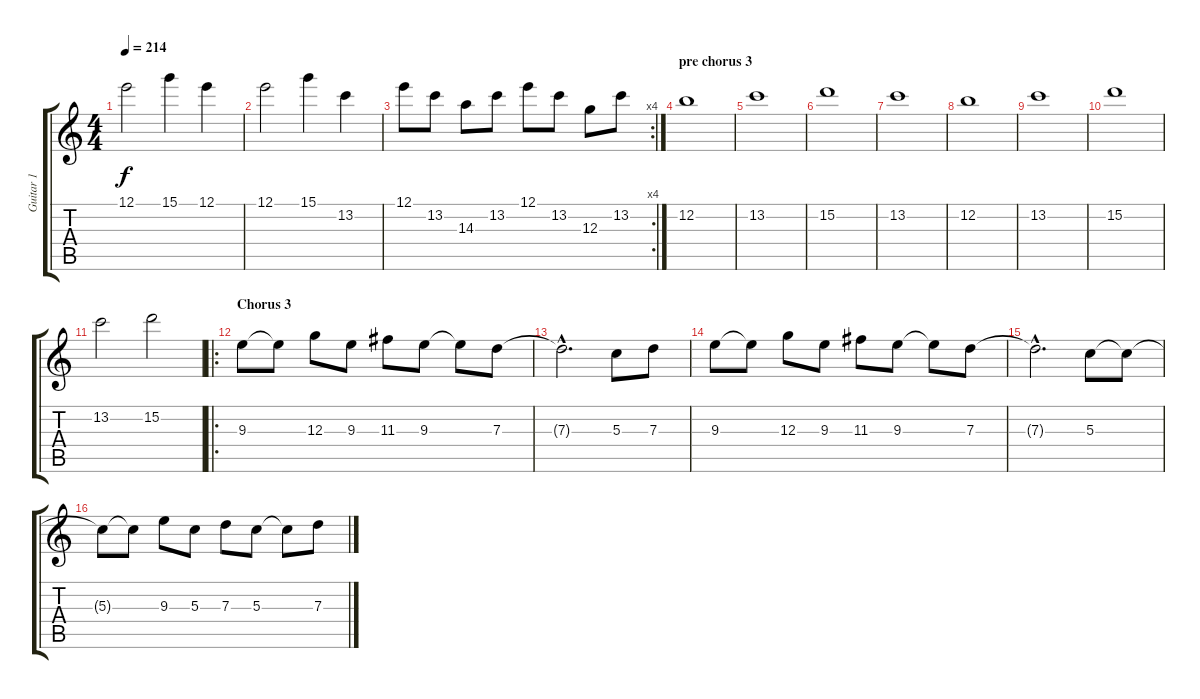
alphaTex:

\track ("Guitar 1" "Guitar 1") {instrument distortionguitar}
\staff {score tabs}
\tuning (E4 B3 G3 D3 A2 E2) {hide}
\ts (4 4)
\tempo 214
\clef g2
\ks c
12.1.2{dy f} 15.1.4 12.1.4 |
12.1.2 15.1.4 13.2.4 |
\rc 4
12.1.8 13.2.8 14.3.8 13.2.8 12.1.8 13.2.8 12.3.8 13.2.8 |
\section ("" "pre chorus 3")
12.2.1 |
13.2.1 |
15.2.1 |
13.2.1 |
12.2.1 |
13.2.1 |
15.2.1 |
13.2.2 15.2.2 |
\ro
\section ("" "Chorus 3")
9.3.8 9.3{t}.8 12.3.8 9.3.8 11.3.8 9.3.8 9.3{t}.8 7.3.8 |
7.3{hac t}.2{d} 5.3.8 7.3.8 |
9.3.8 9.3{t}.8 12.3.8 9.3.8 11.3.8 9.3.8 9.3{t}.8 7.3.8 |
7.3{hac t}.2{d} 5.3.8 5.3{t}.8 |
5.3{t}.8 5.3{t}.8 9.3.8 5.3.8 7.3.8 5.3.8 5.3{t}.8 7.3.8
